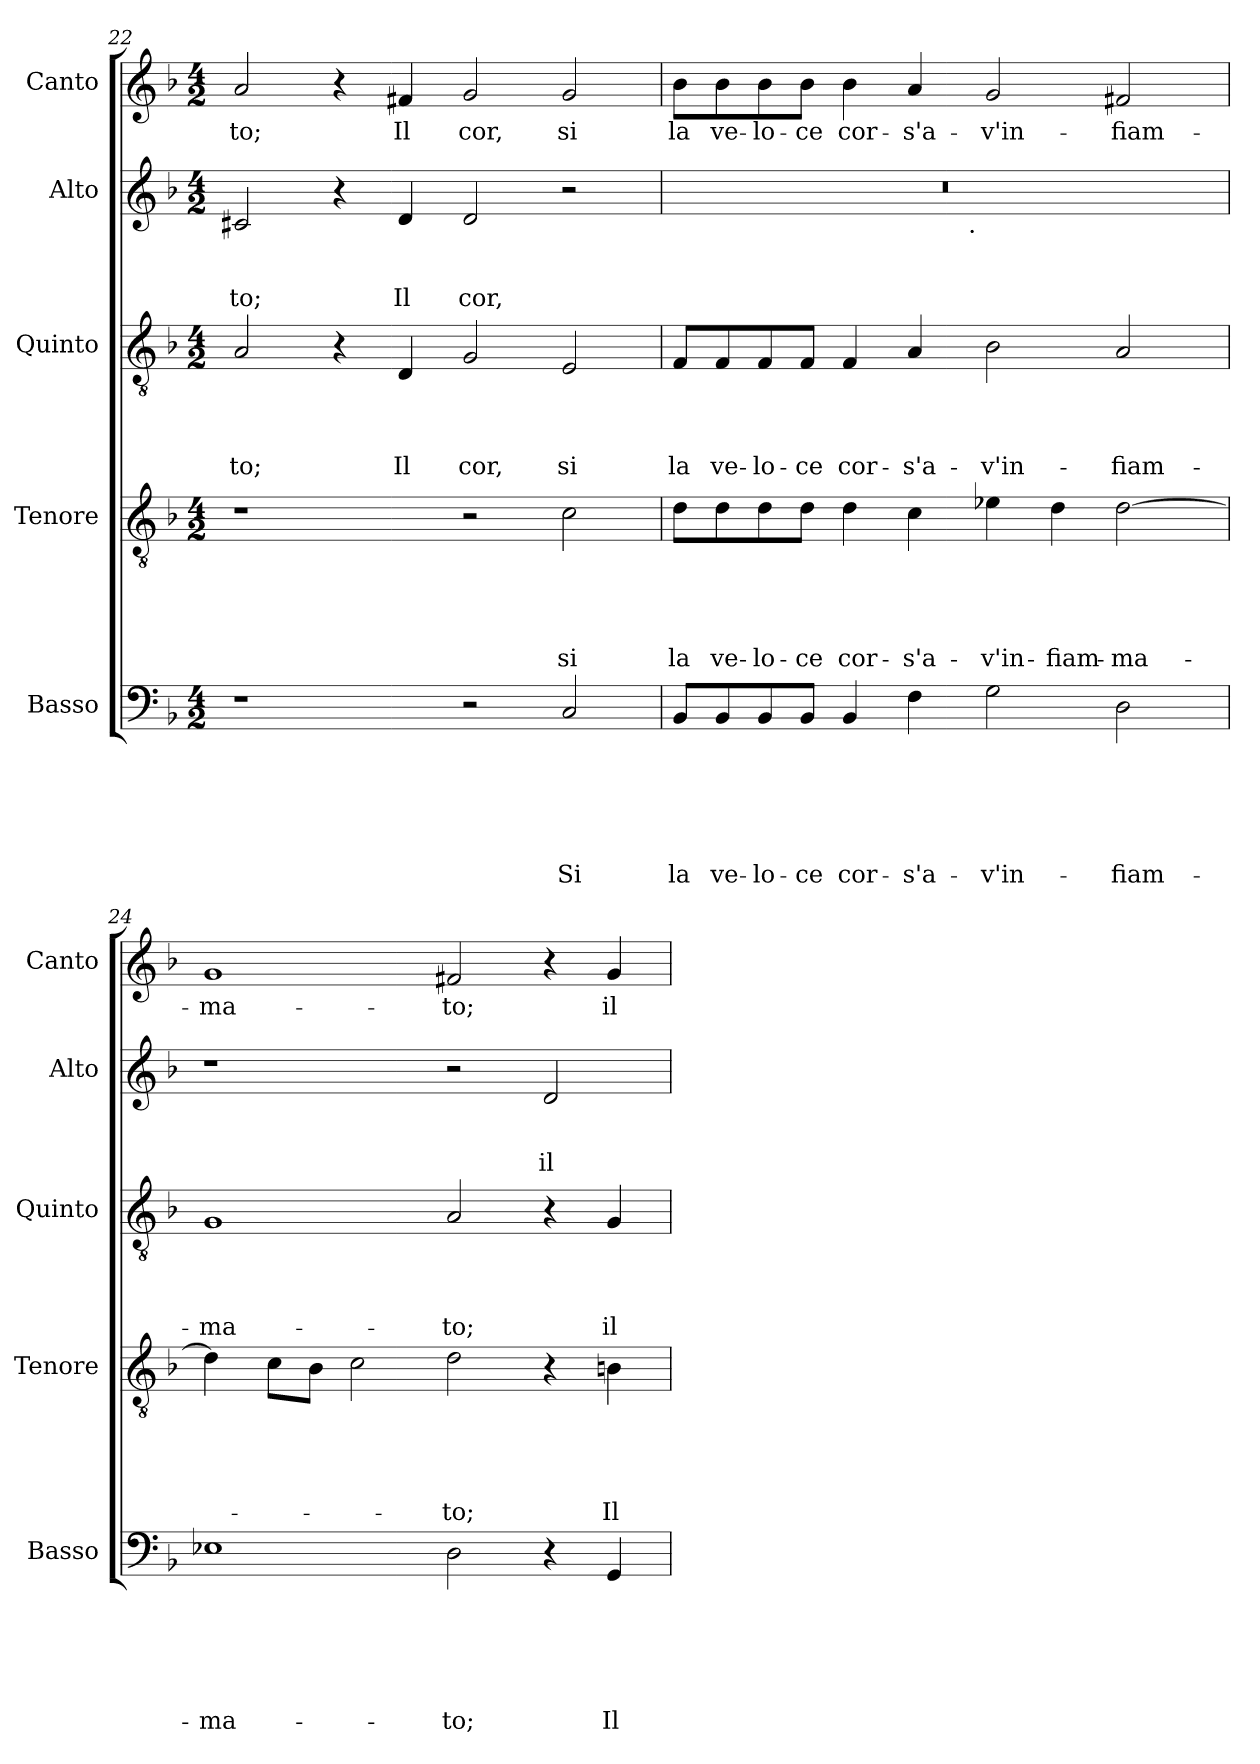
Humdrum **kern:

**kern	**text	**text	**text	**text	**text	**text	**kern	**text	**text	**text	**text	**text	**kern	**text	**text	**text	**text	**kern	**text	**text	**text	**kern	**text
*part5	*part5	*part5	*part5	*part5	*part5	*part5	*part4	*part4	*part4	*part4	*part4	*part4	*part3	*part3	*part3	*part3	*part3	*part2	*part2	*part2	*part2	*part1	*part1
*staff5	*staff5	*staff5	*staff5	*staff5	*staff5	*staff5	*staff4	*staff4	*staff4	*staff4	*staff4	*staff4	*staff3	*staff3	*staff3	*staff3	*staff3	*staff2	*staff2	*staff2	*staff2	*staff1	*staff1
*I"Basso	*	*	*	*	*	*	*I"Tenore	*	*	*	*	*	*I"Quinto	*	*	*	*	*I"Alto	*	*	*	*I"Canto	*
*I'Basso	*	*	*	*	*	*	*I'Tenore	*	*	*	*	*	*I'Quinto	*	*	*	*	*I'Alto	*	*	*	*I'Canto	*
*clefF4	*	*	*	*	*	*	*clefGv2	*	*	*	*	*	*clefGv2	*	*	*	*	*clefG2	*	*	*	*clefG2	*
*ITrd-3c-5	*	*	*	*	*	*	*	*	*	*	*	*	*ITrd-3c-5	*	*	*	*	*ITrd-3c-5	*	*	*	*	*
*k[b-e-]	*	*	*	*	*	*	*k[b-]	*	*	*	*	*	*k[b-e-]	*	*	*	*	*k[b-e-]	*	*	*	*k[b-]	*
*B-:	*	*	*	*	*	*	*F:	*	*	*	*	*	*B-:	*	*	*	*	*B-:	*	*	*	*F:	*
*M4/2	*	*	*	*	*	*	*M4/2	*	*	*	*	*	*M4/2	*	*	*	*	*M4/2	*	*	*	*M4/2	*
=22	=22	=22	=22	=22	=22	=22	=22	=22	=22	=22	=22	=22	=22	=22	=22	=22	=22	=22	=22	=22	=22	=22	=22
!	!	!	!	!	!	!	!	!	!	!	!	!	!	!	!	!	!LO:LY:b	!	!	!	!LO:LY:b	!	!LO:LY:b
1r	.	.	.	.	.	.	1r	.	.	.	.	.	2d/	.	.	.	-to;	2f#X/	.	.	-to;	2a/	-to;
.	.	.	.	.	.	.	.	.	.	.	.	.	4r	.	.	.	.	4r	.	.	.	4r	.
!	!	!	!	!	!	!	!	!	!	!	!	!	!	!	!	!	!LO:LY:b	!	!	!	!LO:LY:b	!	!LO:LY:b
.	.	.	.	.	.	.	.	.	.	.	.	.	4G/	.	.	.	Il	4g/	.	.	Il	4f#X/	Il
!	!	!	!	!	!	!	!	!	!	!	!	!	!	!	!	!	!LO:LY:b	!	!	!	!LO:LY:b	!	!LO:LY:b
2r	.	.	.	.	.	.	2r	.	.	.	.	.	2c/	.	.	.	cor,	2g/	.	.	cor,	2g/	cor,
!	!	!	!	!	!	!LO:LY:b	!	!	!	!	!	!LO:LY:b	!	!	!	!	!LO:LY:b	!	!	!	!	!	!LO:LY:b
2F/	.	.	.	.	.	Si	2c\	.	.	.	.	si	2A/	.	.	.	si	2r	.	.	.	2g/	si
!!LO:LB:g=z
=23	=23	=23	=23	=23	=23	=23	=23	=23	=23	=23	=23	=23	=23	=23	=23	=23	=23	=23	=23	=23	=23	=23	=23
!	!	!	!	!	!	!LO:LY:b	!	!	!	!	!	!LO:LY:b	!	!	!	!	!LO:LY:b	!	!	!	!	!	!LO:LY:b
*	*	*	*	*	*	*	*	*	*	*	*	*	*	*	*	*	*	*^	*	*	*	*	*
8E-/L	.	.	.	.	.	la	8d\L	.	.	.	.	la	8B-/L	.	.	.	la	0r	2ryy	.	.	.	8b-\L	la
!	!	!	!	!	!	!LO:LY:b	!	!	!	!	!	!LO:LY:b	!	!	!	!	!LO:LY:b	!	!	!	!	!	!	!LO:LY:b
8E-/	.	.	.	.	.	ve-	8d\	.	.	.	.	ve-	8B-/	.	.	.	ve-	.	.	.	.	.	8b-\	ve-
!	!	!	!	!	!	!LO:LY:b	!	!	!	!	!	!LO:LY:b	!	!	!	!	!LO:LY:b	!	!	!	!	!	!	!LO:LY:b
8E-/	.	.	.	.	.	-lo-	8d\	.	.	.	.	-lo-	8B-/	.	.	.	-lo-	.	.	.	.	.	8b-\	-lo-
!	!	!	!	!	!	!LO:LY:b	!	!	!	!	!	!LO:LY:b	!	!	!	!	!LO:LY:b	!	!	!	!	!	!	!LO:LY:b
8E-/J	.	.	.	.	.	-ce	8d\J	.	.	.	.	-ce	8B-/J	.	.	.	-ce	.	.	.	.	.	8b-\J	-ce
!	!	!	!	!	!	!LO:LY:b	!	!	!	!	!	!LO:LY:b	!	!	!	!	!LO:LY:b	!	!	!	!	!	!	!LO:LY:b
4E-/	.	.	.	.	.	cor-	4d\	.	.	.	.	cor-	4B-/	.	.	.	cor-	.	4...ryy	.	.	.	4b-\	cor-
!	!	!	!	!	!	!LO:LY:b	!	!	!	!	!	!LO:LY:b	!	!	!	!	!LO:LY:b	!	!	!	!	!	!	!LO:LY:b
4B-\	.	.	.	.	.	-s'a-	4c\	.	.	.	.	-s'a-	4d/	.	.	.	-s'a-	.	.	.	.	.	4a/	-s'a-
!	!	!	!	!	!	!	!	!	!	!	!	!	!	!	!	!	!	!	!LO:TX:b:t=.	!	!	!	!	!
.	.	.	.	.	.	.	.	.	.	.	.	.	.	.	.	.	.	.	1ryy	.	.	.	.	.
!	!	!	!	!	!	!LO:LY:b	!	!	!	!	!	!LO:LY:b	!	!	!	!	!LO:LY:b	!	!	!	!	!	!	!LO:LY:b
2c\	.	.	.	.	.	-v'in-	4e-X\	.	.	.	.	-v'in-	2e-\	.	.	.	-v'in-	.	.	.	.	.	2g/	-v'in-
!	!	!	!	!	!	!	!	!	!	!	!	!LO:LY:b	!	!	!	!	!	!	!	!	!	!	!	!
.	.	.	.	.	.	.	4d\	.	.	.	.	-fiam-	.	.	.	.	.	.	.	.	.	.	.	.
!	!	!	!	!	!	!LO:LY:b	!	!	!	!	!	!LO:LY:b	!	!	!	!	!LO:LY:b	!	!	!	!	!	!	!LO:LY:b
2G\	.	.	.	.	.	-fiam-	[>2d\	.	.	.	.	-ma-	2d/	.	.	.	-fiam-	.	.	.	.	.	2f#X/	-fiam-
.	.	.	.	.	.	.	.	.	.	.	.	.	.	.	.	.	.	.	32ryy	.	.	.	.	.
=24	=24	=24	=24	=24	=24	=24	=24	=24	=24	=24	=24	=24	=24	=24	=24	=24	=24	=24	=24	=24	=24	=24	=24	=24
!	!	!	!	!	!	!LO:LY:b	!	!	!	!	!	!	!	!	!	!	!LO:LY:b	!	!	!	!	!	!	!LO:LY:b
*	*	*	*	*	*	*	*	*	*	*	*	*	*	*	*	*	*	*v	*v	*	*	*	*	*
1A-X	.	.	.	.	.	-ma-	4d\]	.	.	.	.	.	1c	.	.	.	-ma-	1r	.	.	.	1g	-ma-
.	.	.	.	.	.	.	8c\L	.	.	.	.	.	.	.	.	.	.	.	.	.	.	.	.
.	.	.	.	.	.	.	8B-\J	.	.	.	.	.	.	.	.	.	.	.	.	.	.	.	.
.	.	.	.	.	.	.	2c\	.	.	.	.	.	.	.	.	.	.	.	.	.	.	.	.
!	!	!	!	!	!	!LO:LY:b	!	!	!	!	!	!LO:LY:b	!	!	!	!	!LO:LY:b	!	!	!	!	!	!LO:LY:b
2G\	.	.	.	.	.	-to;	2d\	.	.	.	.	-to;	2d/	.	.	.	-to;	2r	.	.	.	2f#X/	-to;
!	!	!	!	!	!	!	!	!	!	!	!	!	!	!	!	!	!	!	!	!	!LO:LY:b	!	!
4r	.	.	.	.	.	.	4r	.	.	.	.	.	4r	.	.	.	.	2g/	.	.	il	4r	.
!	!	!	!	!	!	!LO:LY:b	!	!	!	!	!	!LO:LY:b	!	!	!	!	!LO:LY:b	!	!	!	!	!	!LO:LY:b
4C/	.	.	.	.	.	Il	4Bn\	.	.	.	.	Il	4c/	.	.	.	il	.	.	.	.	4g/	il
=	=	=	=	=	=	=	=	=	=	=	=	=	=	=	=	=	=	=	=	=	=	=	=
*-	*-	*-	*-	*-	*-	*-	*-	*-	*-	*-	*-	*-	*-	*-	*-	*-	*-	*-	*-	*-	*-	*-	*-
